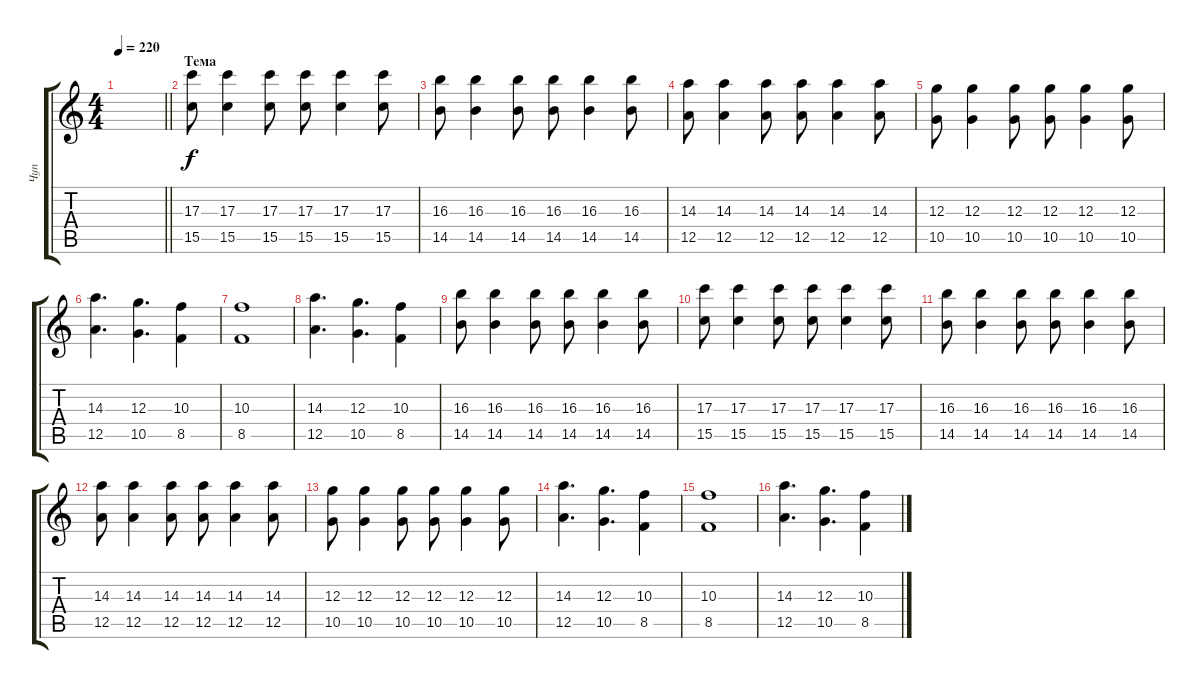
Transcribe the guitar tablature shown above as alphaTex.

\track ("Чуп" "Чуп") {instrument distortionguitar}
\staff {score tabs}
\tuning (E4 B3 G3 D3 A2 E2) {hide}
\ts (4 4)
\tempo 220
\clef g2
\barLineRight lightlight
\ks c
|
\section ("" "Тема")
(17.3 15.5).8 (17.3 15.5).4 (17.3 15.5).8 (17.3 15.5).8 (17.3 15.5).4 (17.3 15.5).8 |
(16.3 14.5).8 (16.3 14.5).4 (16.3 14.5).8 (16.3 14.5).8 (16.3 14.5).4 (16.3 14.5).8 |
(14.3 12.5).8 (14.3 12.5).4 (14.3 12.5).8 (14.3 12.5).8 (14.3 12.5).4 (14.3 12.5).8 |
(12.3 10.5).8 (12.3 10.5).4 (12.3 10.5).8 (12.3 10.5).8 (12.3 10.5).4 (12.3 10.5).8 |
(14.3 12.5).4{d} (12.3 10.5).4{d} (10.3 8.5).4 |
(10.3 8.5).1 |
(14.3 12.5).4{d} (12.3 10.5).4{d} (10.3 8.5).4 |
(16.3 14.5).8 (16.3 14.5).4 (16.3 14.5).8 (16.3 14.5).8 (16.3 14.5).4 (16.3 14.5).8 |
(17.3 15.5).8 (17.3 15.5).4 (17.3 15.5).8 (17.3 15.5).8 (17.3 15.5).4 (17.3 15.5).8 |
(16.3 14.5).8 (16.3 14.5).4 (16.3 14.5).8 (16.3 14.5).8 (16.3 14.5).4 (16.3 14.5).8 |
(14.3 12.5).8 (14.3 12.5).4 (14.3 12.5).8 (14.3 12.5).8 (14.3 12.5).4 (14.3 12.5).8 |
(12.3 10.5).8 (12.3 10.5).4 (12.3 10.5).8 (12.3 10.5).8 (12.3 10.5).4 (12.3 10.5).8 |
(14.3 12.5).4{d} (12.3 10.5).4{d} (10.3 8.5).4 |
(10.3 8.5).1 |
(14.3 12.5).4{d} (12.3 10.5).4{d} (10.3 8.5).4
